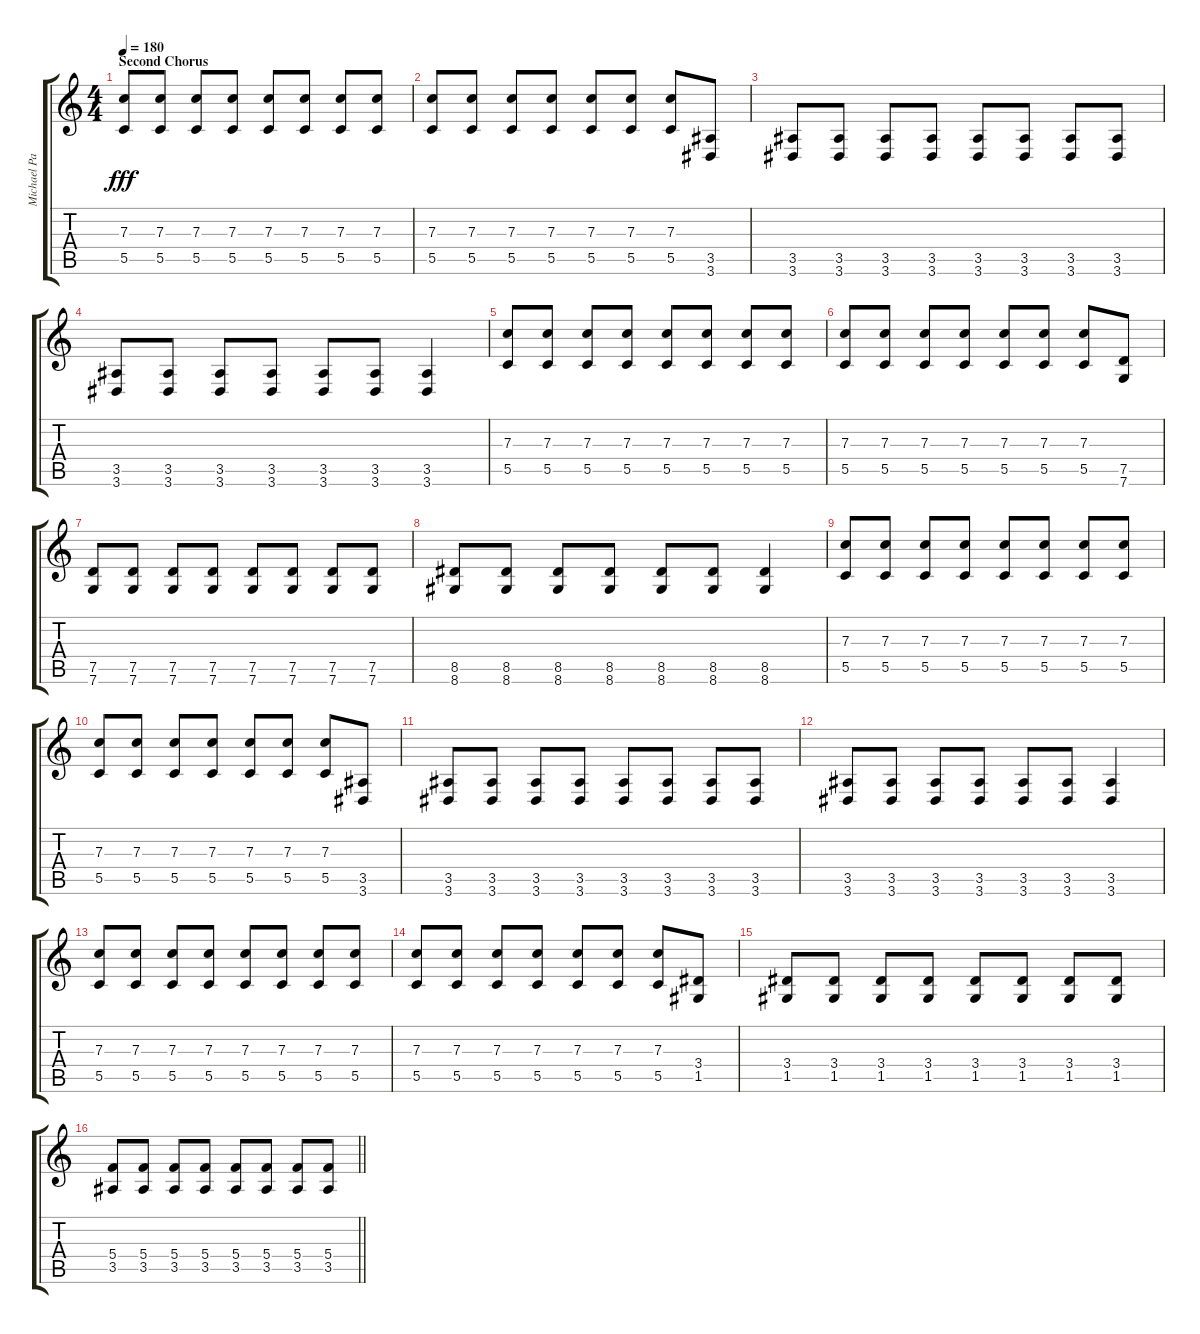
\track ("Michael Padget" "Michael Pa") {instrument distortionguitar}
\staff {score tabs}
\tuning (D4 A3 F3 C3 G2 C2) {hide}
\ts (4 4)
\section ("" "Second Chorus")
\tempo 180
\clef g2
\ks c
(7.3 5.5).8{dy fff} (7.3 5.5).8 (7.3 5.5).8 (7.3 5.5).8 (7.3 5.5).8 (7.3 5.5).8 (7.3 5.5).8 (7.3 5.5).8 |
(7.3 5.5).8 (7.3 5.5).8 (7.3 5.5).8 (7.3 5.5).8 (7.3 5.5).8 (7.3 5.5).8 (7.3 5.5).8 (3.5 3.6).8 |
(3.5 3.6).8 (3.5 3.6).8 (3.5 3.6).8 (3.5 3.6).8 (3.5 3.6).8 (3.5 3.6).8 (3.5 3.6).8 (3.5 3.6).8 |
(3.5 3.6).8 (3.5 3.6).8 (3.5 3.6).8 (3.5 3.6).8 (3.5 3.6).8 (3.5 3.6).8 (3.5 3.6).4 |
(7.3 5.5).8 (7.3 5.5).8 (7.3 5.5).8 (7.3 5.5).8 (7.3 5.5).8 (7.3 5.5).8 (7.3 5.5).8 (7.3 5.5).8 |
(7.3 5.5).8 (7.3 5.5).8 (7.3 5.5).8 (7.3 5.5).8 (7.3 5.5).8 (7.3 5.5).8 (7.3 5.5).8 (7.5 7.6).8 |
(7.5 7.6).8 (7.5 7.6).8 (7.5 7.6).8 (7.5 7.6).8 (7.5 7.6).8 (7.5 7.6).8 (7.5 7.6).8 (7.5 7.6).8 |
(8.5 8.6).8 (8.5 8.6).8 (8.5 8.6).8 (8.5 8.6).8 (8.5 8.6).8 (8.5 8.6).8 (8.5 8.6).4 |
(7.3 5.5).8 (7.3 5.5).8 (7.3 5.5).8 (7.3 5.5).8 (7.3 5.5).8 (7.3 5.5).8 (7.3 5.5).8 (7.3 5.5).8 |
(7.3 5.5).8 (7.3 5.5).8 (7.3 5.5).8 (7.3 5.5).8 (7.3 5.5).8 (7.3 5.5).8 (7.3 5.5).8 (3.5 3.6).8 |
(3.5 3.6).8 (3.5 3.6).8 (3.5 3.6).8 (3.5 3.6).8 (3.5 3.6).8 (3.5 3.6).8 (3.5 3.6).8 (3.5 3.6).8 |
(3.5 3.6).8 (3.5 3.6).8 (3.5 3.6).8 (3.5 3.6).8 (3.5 3.6).8 (3.5 3.6).8 (3.5 3.6).4 |
(7.3 5.5).8 (7.3 5.5).8 (7.3 5.5).8 (7.3 5.5).8 (7.3 5.5).8 (7.3 5.5).8 (7.3 5.5).8 (7.3 5.5).8 |
(7.3 5.5).8 (7.3 5.5).8 (7.3 5.5).8 (7.3 5.5).8 (7.3 5.5).8 (7.3 5.5).8 (7.3 5.5).8 (3.4 1.5).8 |
(3.4 1.5).8 (3.4 1.5).8 (3.4 1.5).8 (3.4 1.5).8 (3.4 1.5).8 (3.4 1.5).8 (3.4 1.5).8 (3.4 1.5).8 |
\barLineRight lightlight
(5.4 3.5).8 (5.4 3.5).8 (5.4 3.5).8 (5.4 3.5).8 (5.4 3.5).8 (5.4 3.5).8 (5.4 3.5).8 (5.4 3.5).8
